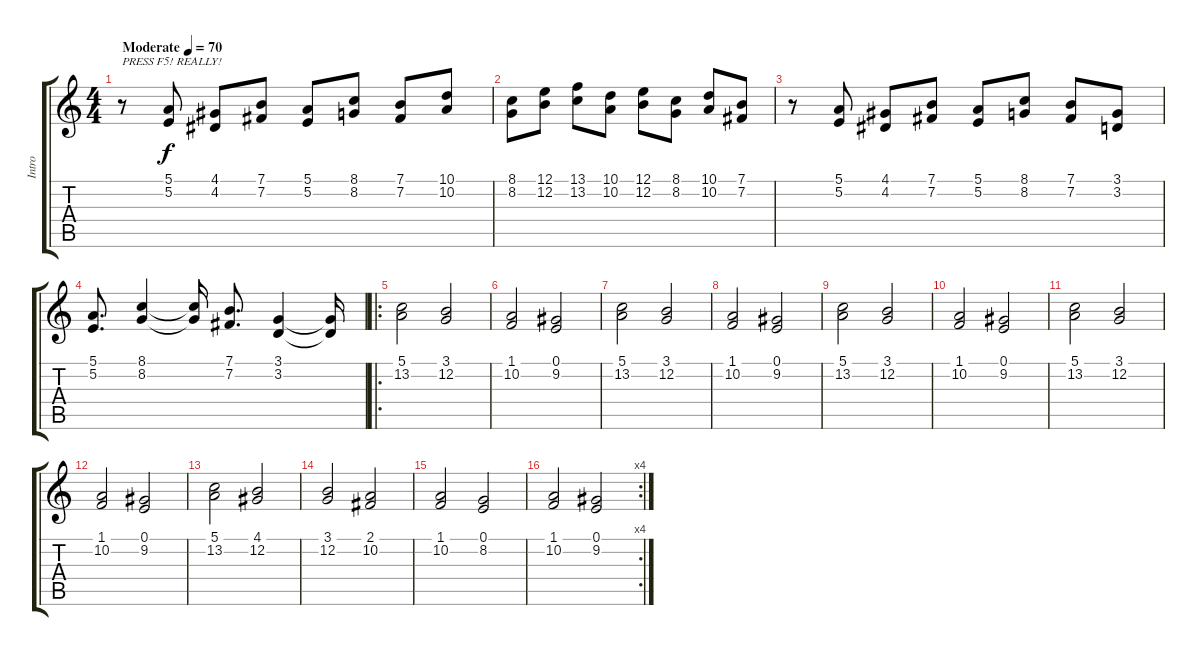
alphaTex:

\track ("Intro" "Intro") {instrument drawbarorgan}
\staff {score tabs}
\tuning (E4 B3 G3 D3 A2 E2) {hide}
\ts (4 4)
\tempo (70 "Moderate")
\clef g2
\ks c
r.8{txt "PRESS F5! REALLY!" dy f instrument drawbarorgan} (5.1 5.2).8 (4.1 4.2).8 (7.1 7.2).8 (5.1 5.2).8 (8.1 8.2).8 (7.1 7.2).8 (10.1 10.2).8 |
(8.1 8.2).8 (12.1 12.2).8 (13.1 13.2).8 (10.1 10.2).8 (12.1 12.2).8 (8.1 8.2).8 (10.1 10.2).8 (7.1 7.2).8 |
r.8 (5.1 5.2).8 (4.1 4.2).8 (7.1 7.2).8 (5.1 5.2).8 (8.1 8.2).8 (7.1 7.2).8 (3.1 3.2).8 |
(5.1 5.2).8{d} (8.1 8.2).4 (8.1{t} 8.2{t}).16 (7.1 7.2).8{d} (3.1 3.2).4 (3.1{t} 3.2{t}).16 |
\ro
(5.1 13.2).2 (3.1 12.2).2 |
(1.1 10.2).2 (0.1 9.2).2 |
(5.1 13.2).2 (3.1 12.2).2 |
(1.1 10.2).2 (0.1 9.2).2 |
(5.1 13.2).2 (3.1 12.2).2 |
(1.1 10.2).2 (0.1 9.2).2 |
(5.1 13.2).2 (3.1 12.2).2 |
(1.1 10.2).2 (0.1 9.2).2 |
(5.1 13.2).2 (4.1 12.2).2 |
(3.1 12.2).2 (2.1 10.2).2 |
(1.1 10.2).2 (0.1 8.2).2 |
\rc 4
(1.1 10.2).2 (0.1 9.2).2
